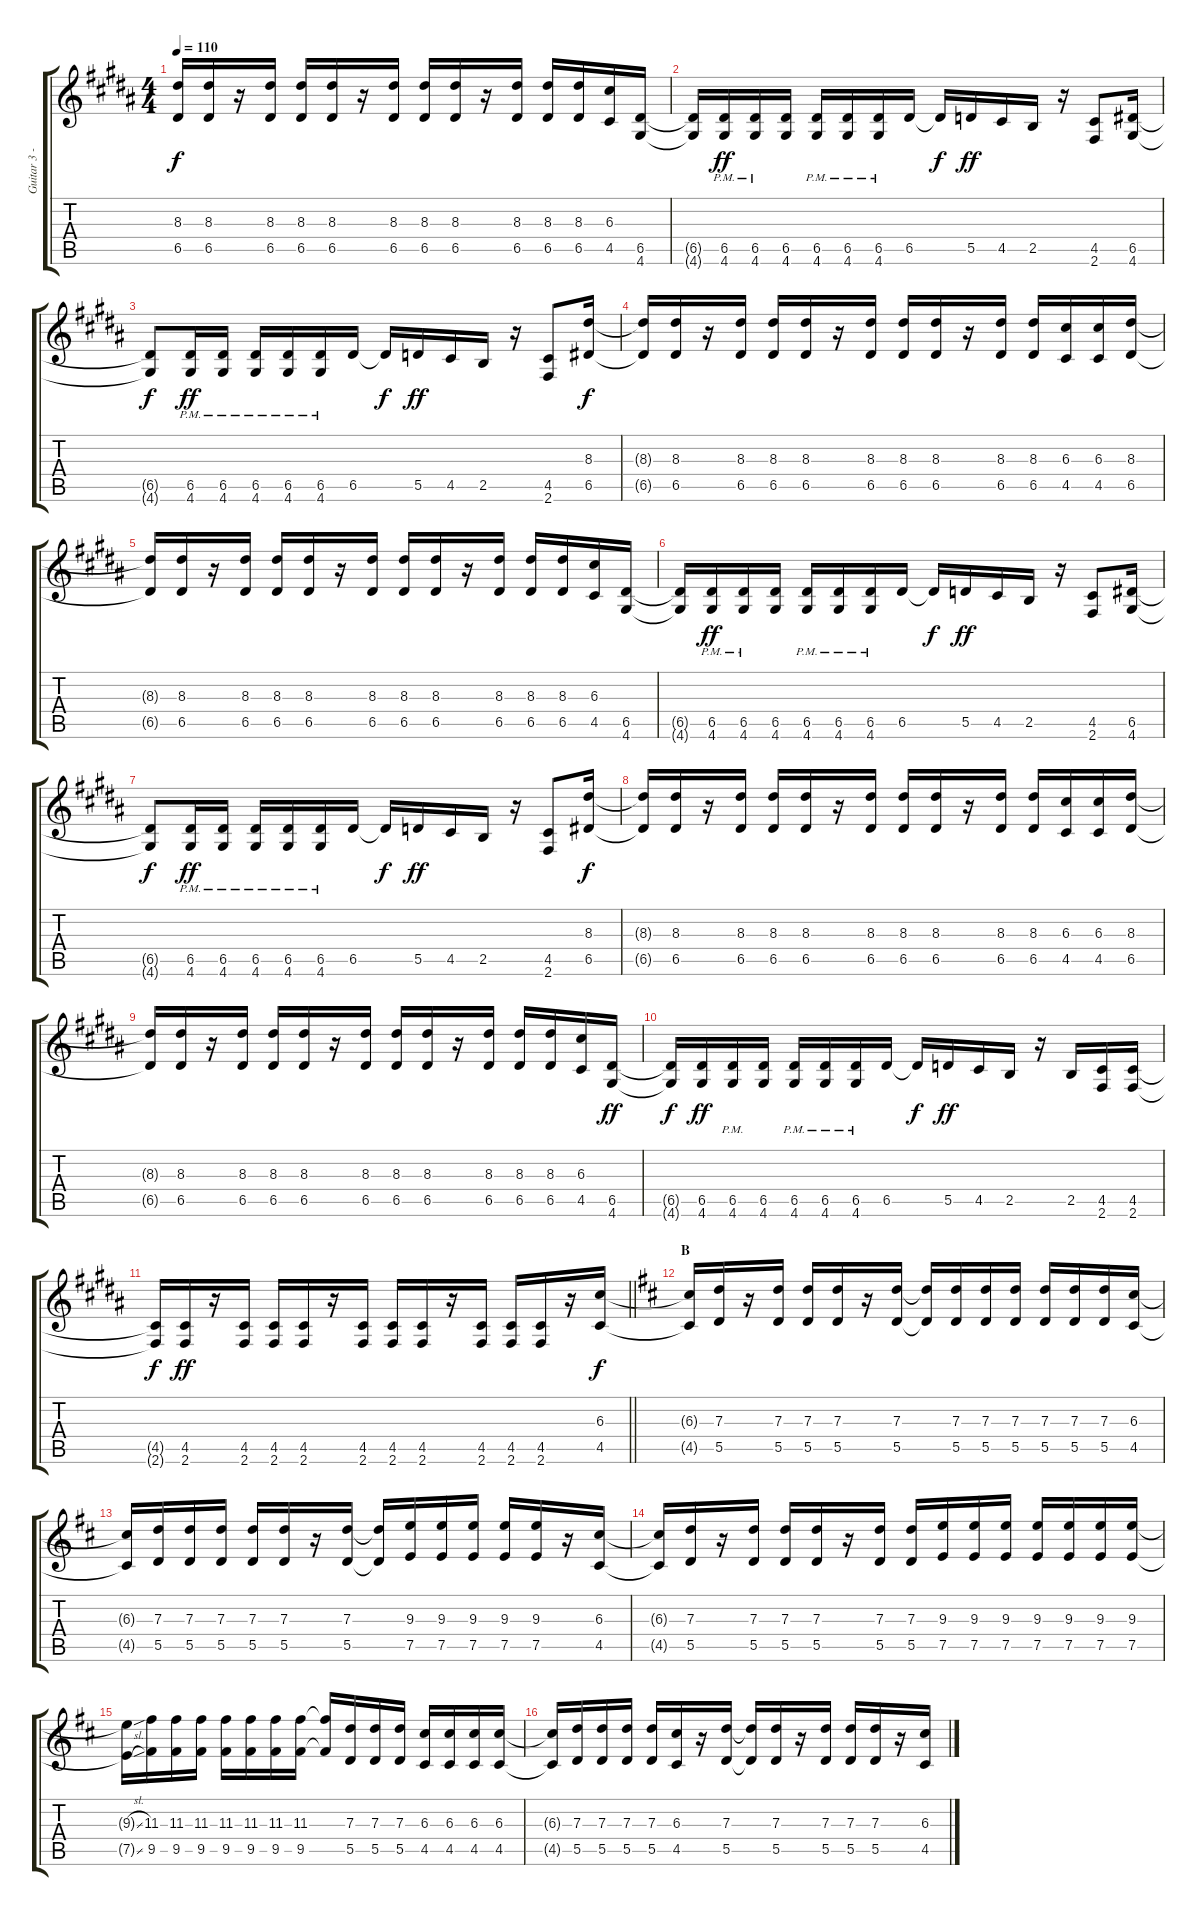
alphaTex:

\track ("Guitar 3 - Uruha" "Guitar 3 -") {instrument distortionguitar}
\staff {score tabs}
\tuning (E4 B3 G3 D3 A2 E2) {hide}
\ts (4 4)
\tempo 110
\clef g2
\ks b
(8.3{t} 6.5{t}).16{dy f} (8.3 6.5).16 r.16 (8.3 6.5).16 (8.3 6.5).16 (8.3 6.5).16 r.16 (8.3 6.5).16 (8.3 6.5).16 (8.3 6.5).16 r.16 (8.3 6.5).16 (8.3 6.5).16 (8.3 6.5).16 (6.3 4.5).16 (6.5 4.6).16 |
(6.5{t} 4.6{t}).16 (6.5{pm} 4.6{pm}).16{dy ff} (6.5{pm} 4.6{pm}).16 (6.5 4.6).16 (6.5{pm} 4.6{pm}).16 (6.5{pm} 4.6{pm}).16 (6.5{pm} 4.6{pm}).16 6.5.16 6.5{t}.16{dy f} 5.5.16{dy ff} 4.5.16 2.5.16 r.16 (4.5 2.6).8 (6.5 4.6).16 |
(6.5{t} 4.6{t}).8{dy f} (6.5{pm} 4.6{pm}).16{dy ff} (6.5{pm} 4.6{pm}).16 (6.5{pm} 4.6{pm}).16 (6.5{pm} 4.6{pm}).16 (6.5{pm} 4.6{pm}).16 6.5.16 6.5{t}.16{dy f} 5.5.16{dy ff} 4.5.16 2.5.16 r.16 (4.5 2.6).8 (8.3 6.5).16{dy f} |
(8.3{t} 6.5{t}).16 (8.3 6.5).16 r.16 (8.3 6.5).16 (8.3 6.5).16 (8.3 6.5).16 r.16 (8.3 6.5).16 (8.3 6.5).16 (8.3 6.5).16 r.16 (8.3 6.5).16 (8.3 6.5).16 (6.3 4.5).16 (6.3 4.5).16 (8.3 6.5).16 |
(8.3{t} 6.5{t}).16 (8.3 6.5).16 r.16 (8.3 6.5).16 (8.3 6.5).16 (8.3 6.5).16 r.16 (8.3 6.5).16 (8.3 6.5).16 (8.3 6.5).16 r.16 (8.3 6.5).16 (8.3 6.5).16 (8.3 6.5).16 (6.3 4.5).16 (6.5 4.6).16 |
(6.5{t} 4.6{t}).16 (6.5{pm} 4.6{pm}).16{dy ff} (6.5{pm} 4.6{pm}).16 (6.5 4.6).16 (6.5{pm} 4.6{pm}).16 (6.5{pm} 4.6{pm}).16 (6.5{pm} 4.6{pm}).16 6.5.16 6.5{t}.16{dy f} 5.5.16{dy ff} 4.5.16 2.5.16 r.16 (4.5 2.6).8 (6.5 4.6).16 |
(6.5{t} 4.6{t}).8{dy f} (6.5{pm} 4.6{pm}).16{dy ff} (6.5{pm} 4.6{pm}).16 (6.5{pm} 4.6{pm}).16 (6.5{pm} 4.6{pm}).16 (6.5{pm} 4.6{pm}).16 6.5.16 6.5{t}.16{dy f} 5.5.16{dy ff} 4.5.16 2.5.16 r.16 (4.5 2.6).8 (8.3 6.5).16{dy f} |
(8.3{t} 6.5{t}).16 (8.3 6.5).16 r.16 (8.3 6.5).16 (8.3 6.5).16 (8.3 6.5).16 r.16 (8.3 6.5).16 (8.3 6.5).16 (8.3 6.5).16 r.16 (8.3 6.5).16 (8.3 6.5).16 (6.3 4.5).16 (6.3 4.5).16 (8.3 6.5).16 |
(8.3{t} 6.5{t}).16 (8.3 6.5).16 r.16 (8.3 6.5).16 (8.3 6.5).16 (8.3 6.5).16 r.16 (8.3 6.5).16 (8.3 6.5).16 (8.3 6.5).16 r.16 (8.3 6.5).16 (8.3 6.5).16 (8.3 6.5).16 (6.3 4.5).16 (6.5 4.6).16{dy ff} |
(6.5{t} 4.6{t}).16{dy f} (6.5 4.6).16{dy ff} (6.5{pm} 4.6{pm}).16 (6.5 4.6).16 (6.5{pm} 4.6{pm}).16 (6.5{pm} 4.6{pm}).16 (6.5{pm} 4.6{pm}).16 6.5.16 6.5{t}.16{dy f} 5.5.16{dy ff} 4.5.16 2.5.16 r.16 2.5.16 (4.5 2.6).16 (4.5 2.6).16 |
\barLineRight lightlight
(4.5{t} 2.6{t}).16{dy f} (4.5 2.6).16{dy ff} r.16 (4.5 2.6).16 (4.5 2.6).16 (4.5 2.6).16 r.16 (4.5 2.6).16 (4.5 2.6).16 (4.5 2.6).16 r.16 (4.5 2.6).16 (4.5 2.6).16 (4.5 2.6).16 r.16 (6.3 4.5).16{dy f} |
\section ("" "B")
\ks d
(6.3{t} 4.5{t}).16 (7.3 5.5).16 r.16 (7.3 5.5).16 (7.3 5.5).16 (7.3 5.5).16 r.16 (7.3 5.5).16 (7.3{t} 5.5{t}).16 (7.3 5.5).16 (7.3 5.5).16 (7.3 5.5).16 (7.3 5.5).16 (7.3 5.5).16 (7.3 5.5).16 (6.3 4.5).16 |
(6.3{t} 4.5{t}).16 (7.3 5.5).16 (7.3 5.5).16 (7.3 5.5).16 (7.3 5.5).16 (7.3 5.5).16 r.16 (7.3 5.5).16 (7.3{t} 5.5{t}).16 (9.3 7.5).16 (9.3 7.5).16 (9.3 7.5).16 (9.3 7.5).16 (9.3 7.5).16 r.16 (6.3 4.5).16 |
(6.3{t} 4.5{t}).16 (7.3 5.5).16 r.16 (7.3 5.5).16 (7.3 5.5).16 (7.3 5.5).16 r.16 (7.3 5.5).16 (7.3 5.5).16 (9.3 7.5).16 (9.3 7.5).16 (9.3 7.5).16 (9.3 7.5).16 (9.3 7.5).16 (9.3 7.5).16 (9.3 7.5).16 |
(9.3{sl t} 7.5{sl t}).16 (11.3 9.5).16 (11.3 9.5).16 (11.3 9.5).16 (11.3 9.5).16 (11.3 9.5).16 (11.3 9.5).16 (11.3 9.5).16 (11.3{t} 9.5{t}).16 (7.3 5.5).16 (7.3 5.5).16 (7.3 5.5).16 (6.3 4.5).16 (6.3 4.5).16 (6.3 4.5).16 (6.3 4.5).16 |
(6.3{t} 4.5{t}).16 (7.3 5.5).16 (7.3 5.5).16 (7.3 5.5).16 (7.3 5.5).16 (6.3 4.5).16 r.16 (7.3 5.5).16 (7.3{t} 5.5{t}).16 (7.3 5.5).16 r.16 (7.3 5.5).16 (7.3 5.5).16 (7.3 5.5).16 r.16 (6.3 4.5).16
